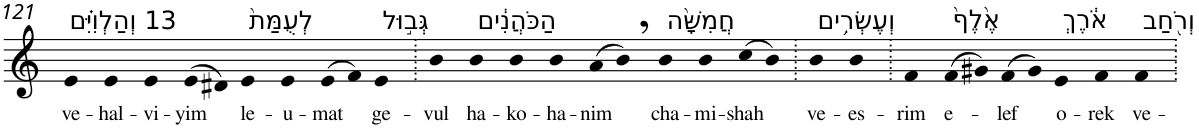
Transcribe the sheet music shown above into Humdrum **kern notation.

**kern	**text
*part1	*part1
*staff1	*staff1
*I"Piano	*
*I'Pno	*
!!LO:PB:g=z
*clefG2	*
*k[]	*
=121	=121
!LO:TX:a:t=13 וְהַלְוִיִּ֗ם	!
!	!LO:LY:b
4e	ve-
!	!LO:LY:b
4e	-hal-
!	!LO:LY:b
4e	-vi-
!	!LO:LY:b
(>8e	-yim
8d#X)	.
!LO:TX:a:t=לְעֻמַּת֙	!
!	!LO:LY:b
4e	le-
!	!LO:LY:b
4e	-u-
!	!LO:LY:b
(>8e	-mat
8f)	.
!LO:TX:a:t=גְּב֣וּל	!
!	!LO:LY:b
4e	ge-
=122.	=122.
!	!LO:LY:b
4b	-vul
!LO:TX:a:t=הַכֹּהֲנִ֔ים	!
!	!LO:LY:b
4b	ha-
!	!LO:LY:b
4b	-ko-
!	!LO:LY:b
4b	-ha-
!	!LO:LY:b
(>8a	-nim
8b,)	.
!LO:TX:a:t=חֲמִשָּׁ֨ה	!
!	!LO:LY:b
4b	cha-
!	!LO:LY:b
4b	-mi-
!	!LO:LY:b
(>8cc	-shah
8b)	.
=123.	=123.
!LO:TX:a:t=וְעֶשְׂרִ֥ים	!
!	!LO:LY:b
4b	ve-
!	!LO:LY:b
4b	-es-
=124.	=124.
!	!LO:LY:b
4f	-rim
!LO:TX:a:t=אֶ֙לֶף֙	!
!	!LO:LY:b
(>8f	e-
8g#X)	.
!	!LO:LY:b
(>8f	-lef
8g#)	.
!LO:TX:a:t=אֹ֔רֶךְ	!
!	!LO:LY:b
4e	o-
!	!LO:LY:b
4f	-rek
!LO:TX:a:t=וְרֹ֖חַב	!
!	!LO:LY:b
4f	ve-
=.	=.
*-	*-
